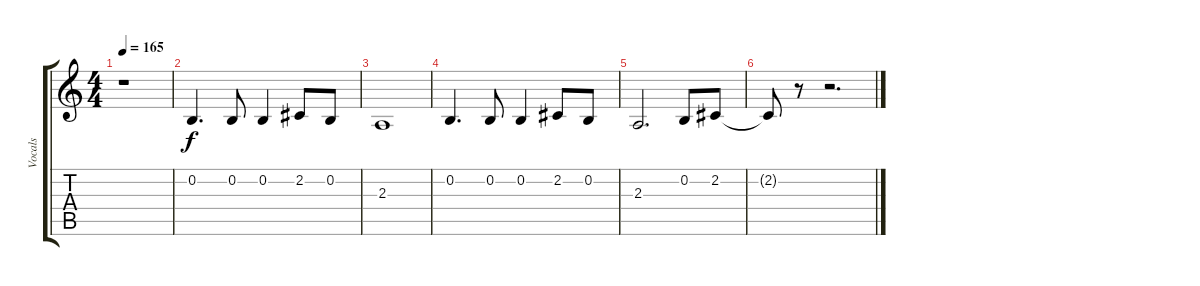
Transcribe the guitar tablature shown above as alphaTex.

\track ("Vocals" "Vocals") {instrument lead2sawtooth}
\staff {score tabs}
\tuning (E4 B3 G3 D3 A2 E2) {hide}
\ts (4 4)
\tempo 165
\clef g2
\ks c
r.1{dy f} |
0.2.4{d} 0.2.8 0.2.4 2.2.8 0.2.8 |
2.3.1 |
0.2.4{d} 0.2.8 0.2.4 2.2.8 0.2.8 |
2.3.2{d} 0.2.8 2.2.8 |
2.2{t}.8 r.8 r.2{d}
